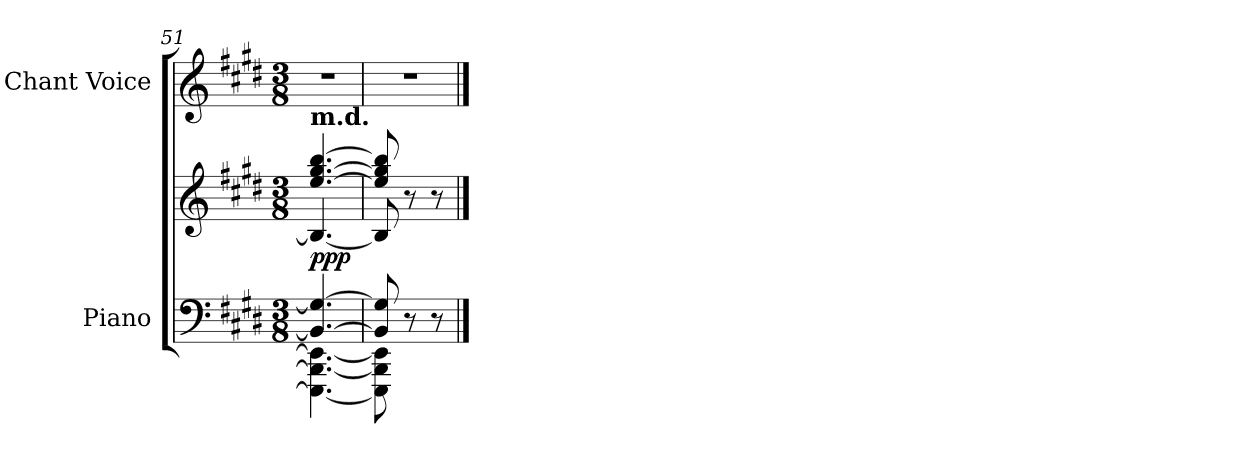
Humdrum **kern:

**kern	**kern	**dynam	**kern
*part2	*part2	*part2	*part1
*staff3	*staff2	*staff2/3	*staff1
*I"Piano	*	*	*I"Chant Voice
*I'Pno	*	*	*
*clefF4	*clefG2	*	*clefG2
*k[f#c#g#d#]	*k[f#c#g#d#]	*	*k[f#c#g#d#]
*M3/8	*M3/8	*	*M3/8
=51	=51	=51	=51
*^	*^	*	*
!	!	!LO:TX:a:B:t=m.d.	!	!	!
!	!	!	!	!LO:DY:b	!
4.BB/_ 4.G#/_	4.EEE\_ 4.BBB\_ 4.EE\_	[4.ee/ [4.gg#/ [4.bb/	4.B/_	ppp	4.r
=52	=52	=52	=52	=52	=52
8BB/] 8G#/]	8EEE\] 8BBB\] 8EE\]	8ee/] 8gg#/] 8bb/]	8B/]	.	4.r
8r	4ryy	8r	4ryy	.	.
8r	.	8r	.	.	.
*v	*v	*	*	*	*
*	*v	*v	*	*
==	==	==	==
*-	*-	*-	*-
